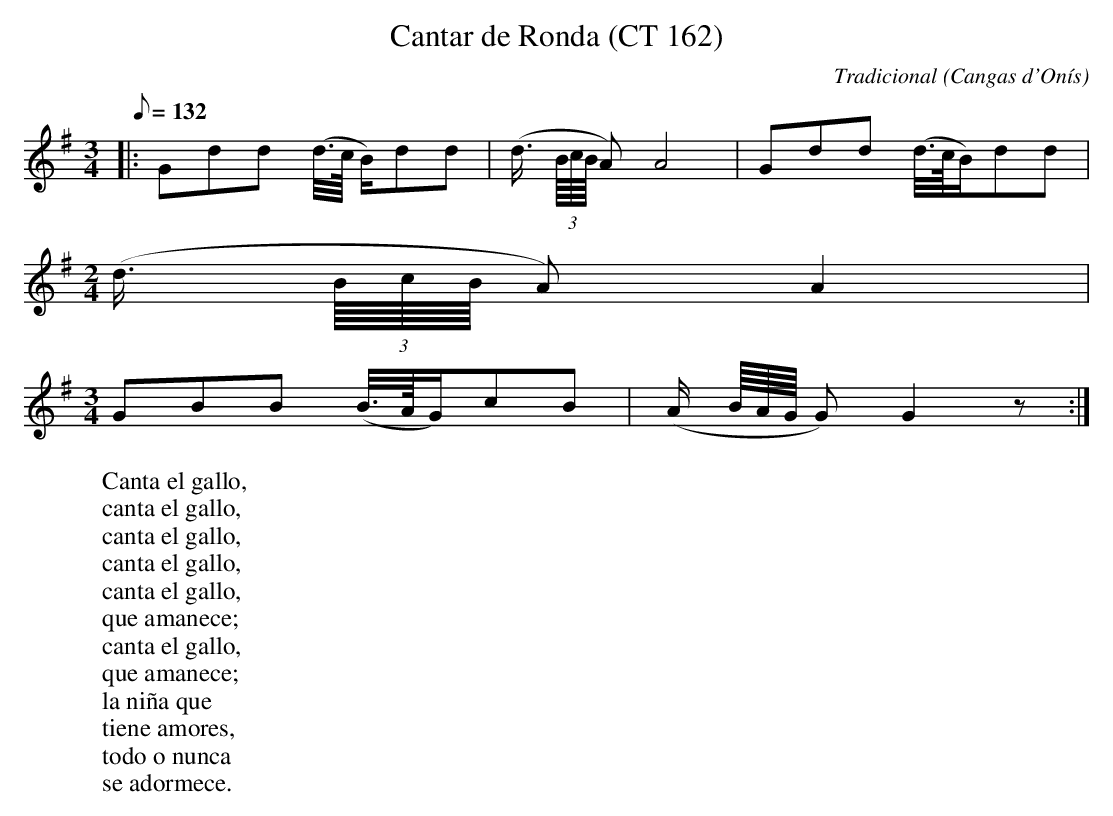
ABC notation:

X:1
T:Cantar de Ronda (CT 162)
C:Tradicional
O:Cangas d'Onís
M:3/4
L:1/8
Q:1/8=132
K:G
|:Gdd (d3/8c/8 B/2)dd|(d3/4 (3B/8c/8B/8 A) A4|Gdd (d3/8c/8B/2)dd|
[M:2/4]
(d3/4 (3B/8c/8B/8 A) A2|
[M:3/4]
GBB (B3/8A/8G/2)cB|(A/2 B/8A/8G/8 G) G2 z:|
W:Canta el gallo,
W:canta el gallo,
W:canta el gallo,
W:canta el gallo,
W:canta el gallo,
W:que amanece;
W:canta el gallo,
W:que amanece;
W:la niña que
W:tiene amores,
W:todo o nunca
W:se adormece.
W:
